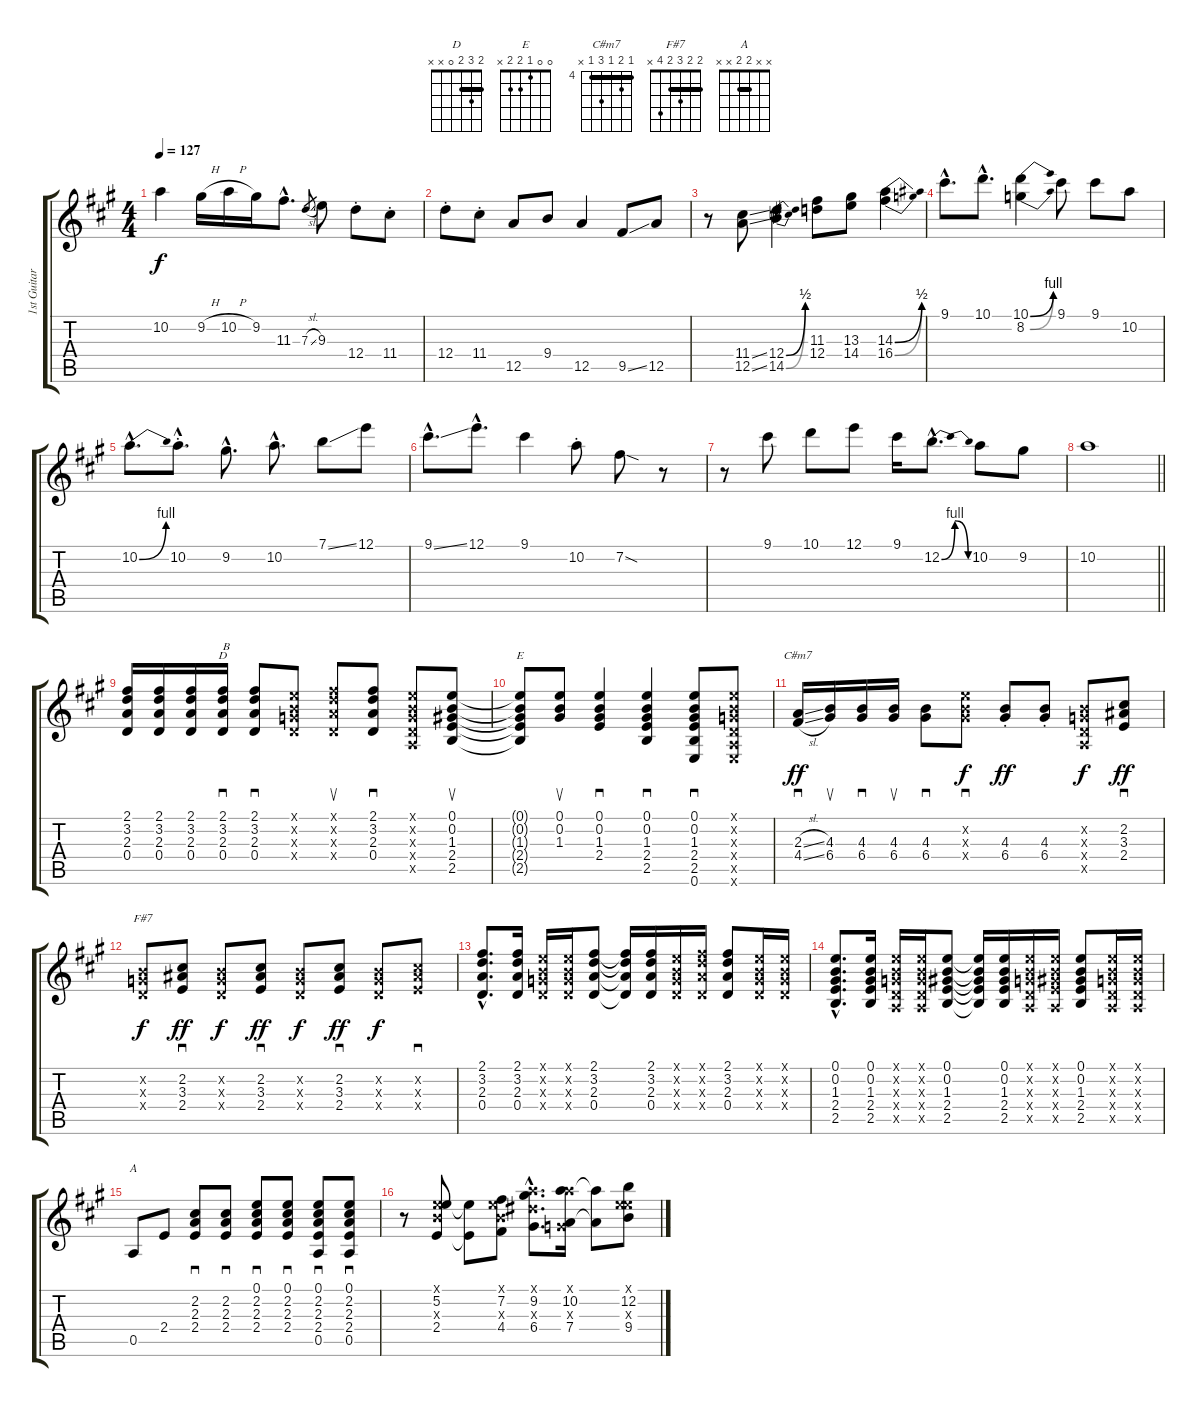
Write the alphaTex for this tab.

\track ("1st Guitar" "1st Guitar") {instrument acousticguitarsteel}
\staff {score tabs}
\tuning (E4 B3 G3 D3 A2 E2) {hide}
\chord ("D" 2 3 2 0 x x) {barre 2}
\chord ("E" 0 0 1 2 2 x)
\chord ("C#m7" 4 5 4 6 4 x) {firstfret 4 barre 4}
\chord ("F#7" 2 2 3 2 4 x) {barre 2}
\chord ("A" x x 2 2 x x) {barre 2}
\ts (4 4)
\tempo 127
\clef g2
\ks a
10.2.4{dy f volume 16} 9.2{h}.16 10.2{h}.16 9.2.16 11.3{hac}.8{d} 7.3{sl}.8{gr} 9.3.8 12.4{st}.8 11.4{st}.8 |
12.4{st}.8 11.4{st}.8 12.5.8 9.4.8 12.5.4 9.5{ss}.8 12.5.8 |
r.8 (11.4{ss} 12.5{ss}).8 (12.4{be (bend 0 0 60 2)} 14.5{be (bend 0 0 60 2)}).4 (11.3 12.4).8 (13.3 14.4).8 (14.3{be (bend 0 0 60 2)} 16.4{be (bend 0 0 60 2)}).4 |
9.1{hac}.8{d} 10.1{hac}.8{d} (10.1{be (bend 0 0 60 4)} 8.2{be (bend 0 0 60 4)}).4 9.1.8 9.1.8 10.2.8 |
10.2{be (bend 0 0 60 4) hac}.8{d} 10.2{hac st}.8{d} 9.2{hac}.8{d} 10.2{hac}.8{d} 7.1{ss}.8 12.1.8 |
9.1{ss hac}.8{d} 12.1{hac}.8{d} 9.1.4 10.2{st}.8 7.2{sod}.8 r.8 |
r.8 9.1.8 10.1.8 12.1.8 9.1.16 12.2{be (bendrelease 0 0 30 4 30 4 60 0) hac}.8{d} 10.2.8 9.2.8 |
\barLineRight lightlight
10.2.1 |
(2.1 3.2 2.3 0.4).16 (2.1 3.2 2.3 0.4).16 (2.1 3.2 2.3 0.4).16 (2.1 3.2 2.3 0.4).16{sd ch "D" txt "B"} (2.1 3.2 2.3 0.4).8{sd} (0.1{x} 0.2{x} 0.3{x} 0.4{x}).8 (2.1{x} 3.2{x} 2.3{x} 0.4{x}).8{su} (2.1 3.2 2.3 0.4).8{sd} (0.1{x} 0.2{x} 0.3{x} 0.4{x} 0.5{x}).8 (0.1 0.2 1.3 2.4 2.5).8{su} |
(0.1{t} 0.2{t} 1.3{t} 2.4{t} 2.5{t}).8{ch "E"} (0.1 0.2 1.3).8{su} (0.1 0.2 1.3 2.4).4{sd} (0.1 0.2 1.3 2.4 2.5).4{sd} (0.1 0.2 1.3 2.4 2.5 0.6).8{sd} (0.1{x} 0.2{x} 0.3{x} 0.4{x} 0.5{x} 0.6{x}).8 |
(2.3{sl} 4.4{sl}).16{sd ch "C#m7" dy ff} (4.3 6.4).16{su} (4.3 6.4).16{sd} (4.3 6.4).16{su} (4.3 6.4).8{sd} (5.2{x} 4.3{x} 6.4{x}).8{sd dy f} (4.3{st} 6.4{st}).8{dy ff} (4.3{st} 6.4{st}).8 (0.2{x} 0.3{x} 0.4{x} 0.5{x}).8{dy f} (2.2 3.3 2.4).8{sd dy ff} |
(0.2{x} 0.3{x} 0.4{x}).8{ch "F#7" dy f} (2.2 3.3 2.4).8{sd dy ff} (0.2{x} 0.3{x} 0.4{x}).8{dy f} (2.2 3.3 2.4).8{sd dy ff} (0.2{x} 0.3{x} 0.4{x}).8{dy f} (2.2 3.3 2.4).8{sd dy ff} (0.2{x} 0.3{x} 0.4{x}).8{dy f} (2.2{x} 3.3{x} 2.4{x}).8{sd} |
(2.1{hac} 3.2 2.3{hac} 0.4{hac}).8{d} (2.1 3.2 2.3 0.4).16 (0.1{x} 0.2{x} 0.3{x} 0.4{x}).16 (0.1{x} 0.2{x} 0.3{x} 0.4{x}).16 (2.1 3.2 2.3 0.4).8 (2.1{t} 3.2{t} 2.3{t} 0.4{t}).16 (2.1 3.2 2.3 0.4).16 (0.1{x} 0.2{x} 0.3{x} 0.4{x}).16 (2.1{x} 3.2{x} 2.3{x} 0.4{x}).16 (2.1 3.2 2.3 0.4).8 (0.1{x} 0.2{x} 0.3{x} 0.4{x}).16 (0.1{x} 0.2{x} 0.3{x} 0.4{x}).16 |
(0.1{hac} 0.2 1.3{hac} 2.4{hac} 2.5{hac}).8{d} (0.1 0.2 1.3 2.4 2.5).16 (0.1{x} 0.2{x} 0.3{x} 0.4{x} 0.5{x}).16 (0.1{x} 0.2{x} 0.3{x} 0.4{x} 0.5{x}).16 (0.1 0.2 1.3 2.4 2.5).8 (0.1{t} 0.2{t} 1.3{t} 2.4{t} 2.5{t}).16 (0.1 0.2 1.3 2.4 2.5).16 (0.1{x} 0.2{x} 0.3{x} 0.4{x} 0.5{x}).16 (0.1{x} 0.2{x} 1.3{x} 2.4{x} 0.5{x}).16 (0.1 0.2 1.3 2.4 2.5).8 (0.1{x} 0.2{x} 0.3{x} 0.4{x} 0.5{x}).16 (0.1{x} 0.2{x} 0.3{x} 0.4{x} 0.5{x}).16 |
0.5.8{ch "A"} 2.4.8 (2.2 2.3 2.4).8{sd} (2.2 2.3 2.4).8{sd} (0.1 2.2 2.3 2.4).8{sd} (0.1 2.2 2.3 2.4).8{sd} (0.1 2.2 2.3 2.4 0.5).8{sd} (0.1 2.2 2.3 2.4 0.5).8{sd} |
r.8 (0.1{x} 5.2 4.3{x} 2.4).8 (5.2{t} 2.4{t}).8 (0.1{x} 7.2 4.3{x} 4.4).8 (5.1{hac x} 9.2{hac} 8.3{hac x} 6.4{hac}).8{d} (5.1{x} 10.2 0.3{x} 7.4).16 (10.2{t} 7.4{t}).8 (0.1{x} 12.2 9.3{x} 9.4).8
